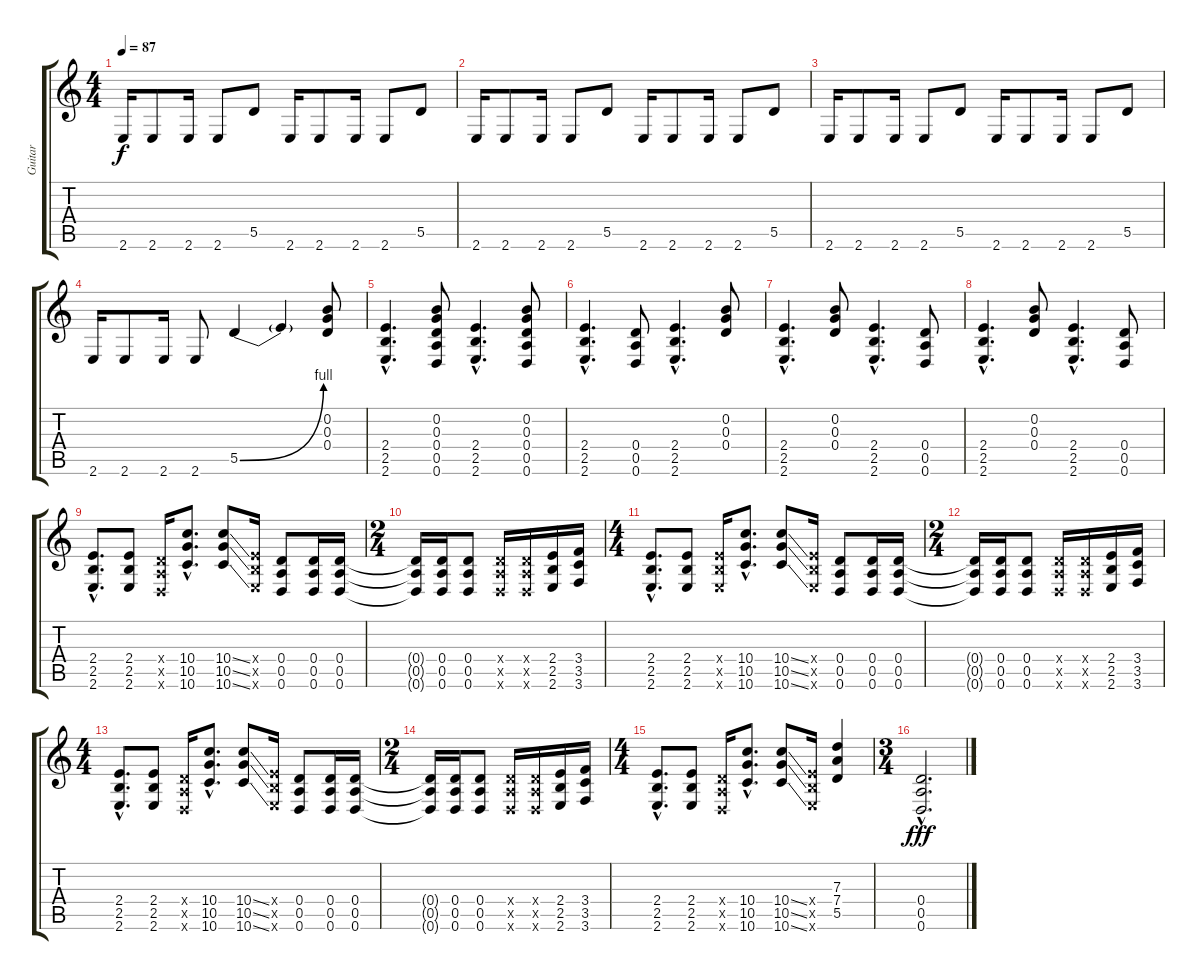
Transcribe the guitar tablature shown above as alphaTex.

\track ("Guitar" "Guitar") {instrument overdrivenguitar}
\staff {score tabs}
\tuning (E4 B3 G3 D3 A2 D2) {hide}
\ts (4 4)
\tempo 87
\clef g2
\ks c
2.6.16{dy f} 2.6.8 2.6.16 2.6.8 5.5.8 2.6.16 2.6.8 2.6.16 2.6.8 5.5.8 |
2.6.16 2.6.8 2.6.16 2.6.8 5.5.8 2.6.16 2.6.8 2.6.16 2.6.8 5.5.8 |
2.6.16 2.6.8 2.6.16 2.6.8 5.5.8 2.6.16 2.6.8 2.6.16 2.6.8 5.5.8 |
2.6.16 2.6.8 2.6.16 2.6.8 5.5{be (bend 0 0 60 4)}.4 5.5{t}.4 (0.2 0.3 0.4).8 |
(2.4{hac} 2.5{hac} 2.6{hac}).4{d} (0.2 0.3 0.4 0.5 0.6).8 (2.4{hac} 2.5{hac} 2.6{hac}).4{d} (0.2 0.3 0.4 0.5 0.6).8 |
(2.4{hac} 2.5{hac} 2.6{hac}).4{d} (0.4 0.5 0.6).8 (2.4{hac} 2.5{hac} 2.6{hac}).4{d} (0.2 0.3 0.4).8 |
(2.4{hac} 2.5{hac} 2.6{hac}).4{d} (0.2 0.3 0.4).8 (2.4{hac} 2.5{hac} 2.6{hac}).4{d} (0.4 0.5 0.6).8 |
(2.4{hac} 2.5{hac} 2.6{hac}).4{d} (0.2 0.3 0.4).8 (2.4{hac} 2.5{hac} 2.6{hac}).4{d} (0.4 0.5 0.6).8 |
(2.4{hac} 2.5{hac} 2.6{hac}).8{d} (2.4 2.5 2.6).8 (0.4{x} 0.5{x} 0.6{x}).16 (10.4{hac} 10.5{hac} 10.6{hac}).8{d} (10.4{ss} 10.5{ss} 10.6{ss}).8 (2.4{x} 2.5{x} 2.6{x}).16 (0.4 0.5 0.6).8 (0.4 0.5 0.6).16 (0.4 0.5 0.6).16 |
\ts (2 4)
(0.4{t} 0.5{t} 0.6{t}).16 (0.4 0.5 0.6).16 (0.4 0.5 0.6).8 (0.4{x} 0.5{x} 0.6{x}).16 (0.4{x} 0.5{x} 0.6{x}).16 (2.4 2.5 2.6).16 (3.4 3.5 3.6).16 |
\ts (4 4)
(2.4{hac} 2.5{hac} 2.6{hac}).8{d} (2.4 2.5 2.6).8 (2.4{x} 2.5{x} 2.6{x}).16 (10.4{hac} 10.5{hac} 10.6{hac}).8{d} (10.4{ss} 10.5{ss} 10.6{ss}).8 (2.4{x} 2.5{x} 2.6{x}).16 (0.4 0.5 0.6).8 (0.4 0.5 0.6).16 (0.4 0.5 0.6).16 |
\ts (2 4)
(0.4{t} 0.5{t} 0.6{t}).16 (0.4 0.5 0.6).16 (0.4 0.5 0.6).8 (0.4{x} 0.5{x} 0.6{x}).16 (0.4{x} 0.5{x} 0.6{x}).16 (2.4 2.5 2.6).16 (3.4 3.5 3.6).16 |
\ts (4 4)
(2.4{hac} 2.5{hac} 2.6{hac}).8{d} (2.4 2.5 2.6).8 (0.4{x} 0.5{x} 0.6{x}).16 (10.4{hac} 10.5{hac} 10.6{hac}).8{d} (10.4{ss} 10.5{ss} 10.6{ss}).8 (2.4{x} 2.5{x} 2.6{x}).16 (0.4 0.5 0.6).8 (0.4 0.5 0.6).16 (0.4 0.5 0.6).16 |
\ts (2 4)
(0.4{t} 0.5{t} 0.6{t}).16 (0.4 0.5 0.6).16 (0.4 0.5 0.6).8 (0.4{x} 0.5{x} 0.6{x}).16 (0.4{x} 0.5{x} 0.6{x}).16 (2.4 2.5 2.6).16 (3.4 3.5 3.6).16 |
\ts (4 4)
(2.4{hac} 2.5{hac} 2.6{hac}).8{d} (2.4 2.5 2.6).8 (0.4{x} 0.5{x} 0.6{x}).16 (10.4{hac} 10.5{hac} 10.6{hac}).8{d} (10.4{ss} 10.5{ss} 10.6{ss}).8 (2.4{x} 2.5{x} 2.6{x}).16 (7.3 7.4 5.5).4 |
\ts (3 4)
(0.4{hac} 0.5{hac} 0.6{hac}).2{d dy fff}
